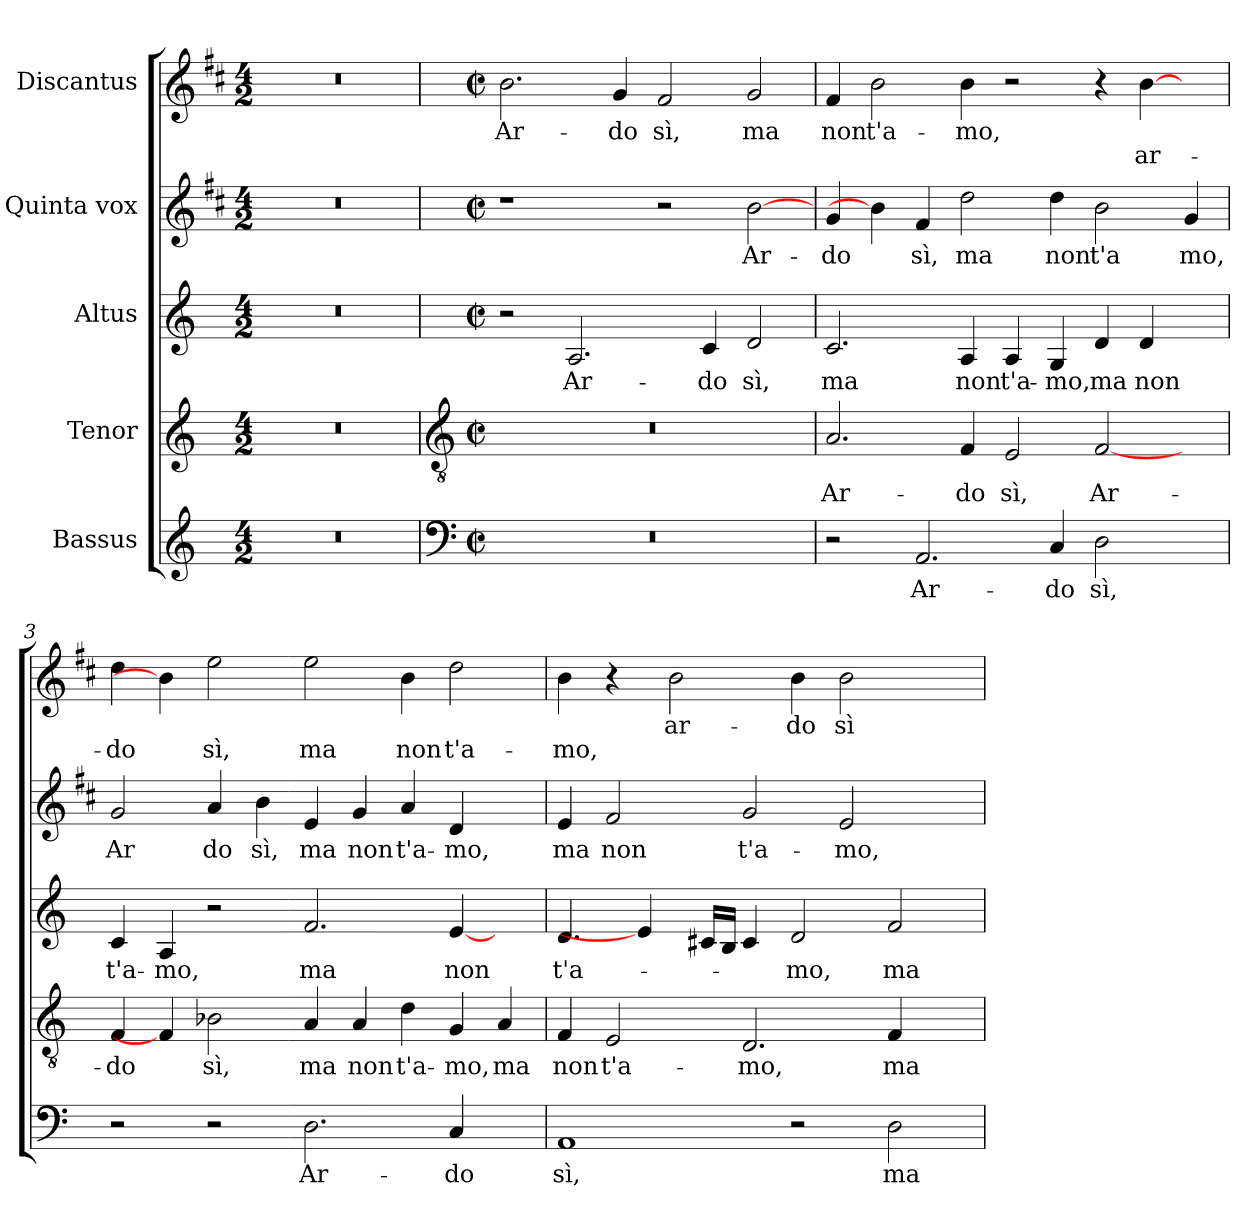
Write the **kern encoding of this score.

**kern	**text	**kern	**text	**kern	**text	**kern	**text	**kern	**text	**text
*part5	*part5	*part4	*part4	*part3	*part3	*part2	*part2	*part1	*part1	*part1
*staff5	*staff5	*staff4	*staff4	*staff3	*staff3	*staff2	*staff2	*staff1	*staff1	*staff1
*I"Bassus	*	*I"Tenor	*	*I"Altus	*	*I"Quinta vox	*	*I"Discantus	*	*
*clefG2	*	*clefG2	*	*clefG2	*	*clefG2	*	*clefG2	*	*
*	*	*	*	*	*	*ITrd1c2	*	*ITrd1c2	*	*
*k[]	*	*k[]	*	*k[]	*	*k[]	*	*k[]	*	*
*C:	*	*C:	*	*C:	*	*C:	*	*C:	*	*
*M4/2	*	*M4/2	*	*M4/2	*	*M4/2	*	*M4/2	*	*
=	=	=	=	=	=	=	=	=	=	=
0r	.	0r	.	0r	.	0r	.	0r	.	.
!!LO:LB:g=z
=1	=1	=1	=1	=1	=1	=1	=1	=1	=1	=1
*clefF4	*	*clefGv2	*	*	*	*	*	*	*	*
*M4/2	*	*M4/2	*	*M4/2	*	*M4/2	*	*M4/2	*	*
*met(c|)	*	*met(c|)	*	*met(c|)	*	*met(c|)	*	*met(c|)	*	*
!	!	!	!	!	!	!	!	!	!LO:LY:b	!
0r	.	0r	.	2r	.	1r	.	2.a	Ar-	.
!	!	!	!	!	!LO:LY:b	!	!	!	!	!
.	.	.	.	2.A	Ar-	.	.	.	.	.
!	!	!	!	!	!	!	!	!	!LO:LY:b	!
.	.	.	.	.	.	.	.	4f	-do	.
!	!	!	!	!	!	!	!	!	!LO:LY:b	!
.	.	.	.	.	.	2r	.	2e	sì,	.
!	!	!	!	!	!LO:LY:b	!	!	!	!	!
.	.	.	.	4c	-do	.	.	.	.	.
!	!	!	!	!	!LO:LY:b	!	!LO:LY:b	!	!LO:LY:b	!
.	.	.	.	2d	sì,	[2a	Ar-	2f	ma	.
=2	=2	=2	=2	=2	=2	=2	=2	=2	=2	=2
!	!	!	!LO:LY:b	!	!LO:LY:b	!	!LO:LY:b	!	!LO:LY:b	!
2r	.	2.A	Ar-	2.c	ma	4f	-do	4e	non	.
!	!	!	!	!	!	!	!	!	!LO:LY:b	!
.	.	.	.	.	.	4a]	.	2a	t'a-	.
!	!LO:LY:b	!	!	!	!	!	!LO:LY:b	!	!	!
2.AA	Ar-	.	.	.	.	4e	sì,	.	.	.
!	!	!	!LO:LY:b	!	!LO:LY:b	!	!LO:LY:b	!	!LO:LY:b	!
.	.	4F	-do	4A	non	2cc	ma	4a	-mo,	.
!	!	!	!LO:LY:b	!	!LO:LY:b	!	!	!	!	!
.	.	2E	sì,	4A	t'a-	.	.	2r	.	.
!	!LO:LY:b	!	!	!	!LO:LY:b	!	!LO:LY:b	!	!	!
4C	-do	.	.	4G	-mo,	4cc	non	.	.	.
!	!LO:LY:b	!	!LO:LY:b	!	!LO:LY:b	!	!LO:LY:b	!	!	!
2D	sì,	[2F	Ar-	4d	ma	2a	t'a	4r	.	.
!	!	!	!	!	!LO:LY:b	!	!	!	!	!LO:LY:b
.	.	.	.	4d	non	.	.	[4a	.	ar-
!	!	!	!	!	!	!	!LO:LY:b	!	!	!
4ryy	.	4ryy	.	4ryy	.	4f	mo,	4ryy	.	.
=3	=3	=3	=3	=3	=3	=3	=3	=3	=3	=3
!	!	!	!LO:LY:b	!	!LO:LY:b	!	!LO:LY:b	!	!	!LO:LY:b
2r	.	4F	-do	4c	t'a-	2f	Ar	4cc	.	-do
!	!	!	!	!	!LO:LY:b	!	!	!	!	!
.	.	4F]	.	4A	-mo,	.	.	4a]	.	.
!	!	!	!LO:LY:b	!	!	!	!LO:LY:b	!	!	!LO:LY:b
2r	.	2B-	sì,	2r	.	4g	do	2dd	.	sì,
!	!	!	!	!	!	!	!LO:LY:b	!	!	!
.	.	.	.	.	.	4a	sì,	.	.	.
!	!LO:LY:b	!	!LO:LY:b	!	!LO:LY:b	!	!LO:LY:b	!	!	!LO:LY:b
2.D	Ar-	4A	ma	2.f	ma	4d	ma	2dd	.	ma
!	!	!	!LO:LY:b	!	!	!	!LO:LY:b	!	!	!
.	.	4A	non	.	.	4f	non	.	.	.
!	!	!	!LO:LY:b	!	!	!	!LO:LY:b	!	!	!LO:LY:b
.	.	4d	t'a-	.	.	4g	t'a-	4a	.	non
!	!LO:LY:b	!	!LO:LY:b	!	!LO:LY:b	!	!LO:LY:b	!	!	!LO:LY:b
4C	-do	4G	-mo,	[4e	non	4c	-mo,	2cc	.	t'a-
!	!	!	!LO:LY:b	!	!	!	!	!	!	!
4ryy	.	4A	ma	4ryy	.	4ryy	.	.	.	.
=4	=4	=4	=4	=4	=4	=4	=4	=4	=4	=4
!	!LO:LY:b	!	!LO:LY:b	!	!LO:LY:b	!	!LO:LY:b	!	!	!LO:LY:b
1AA	sì,	4F	non	4.d	t'a-	4d	ma	4a	.	-mo,
!	!	!	!LO:LY:b	!	!	!	!LO:LY:b	!	!	!
.	.	2E	t'a-	.	.	2e	non	4r	.	.
.	.	.	.	4e]	.	.	.	.	.	.
!	!	!	!	!	!	!	!	!	!LO:LY:b	!
.	.	.	.	.	.	.	.	2a	ar-	.
.	.	.	.	16c#LL	.	.	.	.	.	.
.	.	.	.	16BJJ	.	.	.	.	.	.
!	!	!	!LO:LY:b	!	!	!	!LO:LY:b	!	!	!
.	.	2.D	-mo,	4c#	.	2f	t'a-	.	.	.
!	!	!	!	!	!LO:LY:b	!	!	!	!LO:LY:b	!
2r	.	.	.	2d	-mo,	.	.	4a	-do	.
!	!	!	!	!	!	!	!LO:LY:b	!	!LO:LY:b	!
.	.	.	.	.	.	2d	-mo,	2a	sì	.
!	!LO:LY:b	!	!LO:LY:b	!	!LO:LY:b	!	!	!	!	!
2D	ma	4F	ma	2f	ma	.	.	.	.	.
.	.	4ryy	.	.	.	4ryy	.	4ryy	.	.
=	=	=	=	=	=	=	=	=	=	=
*-	*-	*-	*-	*-	*-	*-	*-	*-	*-	*-
